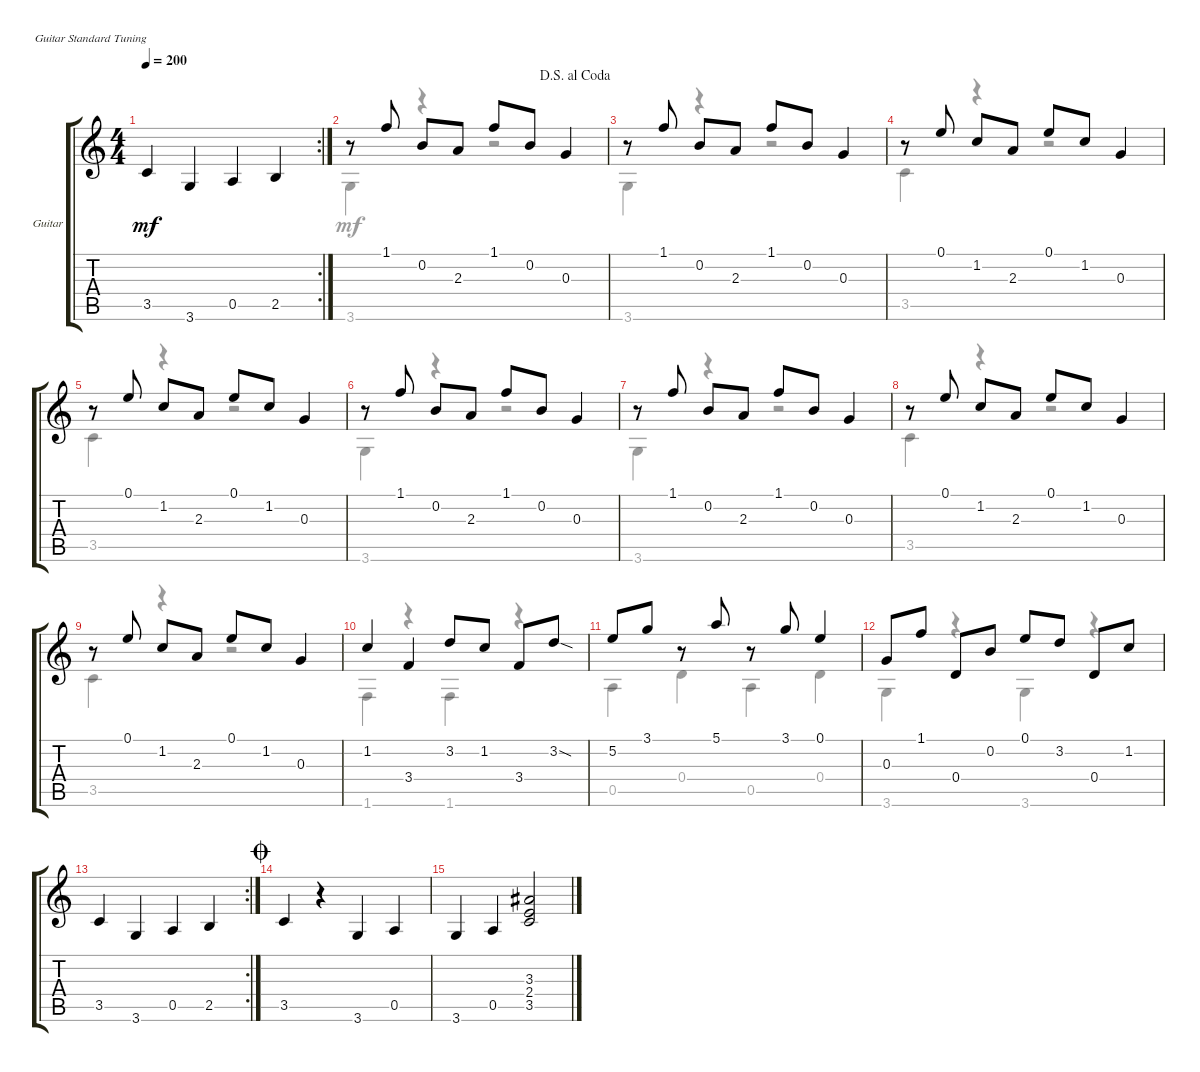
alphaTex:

\bracketExtendMode groupsimilarinstruments
\firstSystemTrackNameOrientation horizontal
\otherSystemsTrackNameOrientation horizontal
\track ("Guitar" "Guitar") {instrument acousticguitarnylon}
\staff {score tabs}
\tuning (E4 B3 G3 D3 A2 E2)
\voice
\rc 2
\ts (4 4)
\tempo 200
\clef g2
\ks c
3.5.4{dy mf} 3.6.4 0.5.4 2.5.4 |
\jump dalsegnoalcoda
r.8 1.1.8 0.2.8 2.3.8 1.1.8 0.2.8 0.3.4 |
r.8 1.1.8 0.2.8 2.3.8 1.1.8 0.2.8 0.3.4 |
r.8 0.1.8 1.2.8 2.3.8 0.1.8 1.2.8 0.3.4 |
r.8 0.1.8 1.2.8 2.3.8 0.1.8 1.2.8 0.3.4 |
r.8 1.1.8 0.2.8 2.3.8 1.1.8 0.2.8 0.3.4 |
r.8 1.1.8 0.2.8 2.3.8 1.1.8 0.2.8 0.3.4 |
r.8 0.1.8 1.2.8 2.3.8 0.1.8 1.2.8 0.3.4 |
r.8 0.1.8 1.2.8 2.3.8 0.1.8 1.2.8 0.3.4 |
1.2.4 3.4.4 3.2.8 1.2.8 3.4.8 3.2{sod}.8 |
5.2.8 3.1.8 r.8 5.1.8 r.8 3.1.8 0.1.4 |
0.3.8 1.1.8 0.4.8 0.2.8 0.1.8 3.2.8 0.4.8 1.2.8 |
\rc 2
3.5.4 3.6.4 0.5.4 2.5.4 |
\jump coda
3.5.4 r.4 3.6.4 0.5.4 |
3.6.4 0.5.4 (3.3 2.4 3.5).2
\voice
\clef g2
\ottava regular
\simile none
\ks c
|
3.6.4 r.4 r.2 |
3.6.4 r.4 r.2 |
3.5.4 r.4 r.2 |
3.5.4 r.4 r.2 |
3.6.4 r.4 r.2 |
3.6.4 r.4 r.2 |
3.5.4 r.4 r.2 |
3.5.4 r.4 r.2 |
1.6.4 r.4 1.6.4 r.4 |
0.5.4 0.4.4 0.5.4 0.4.4 |
3.6.4 r.4 3.6.4 r.4 |
|
|
